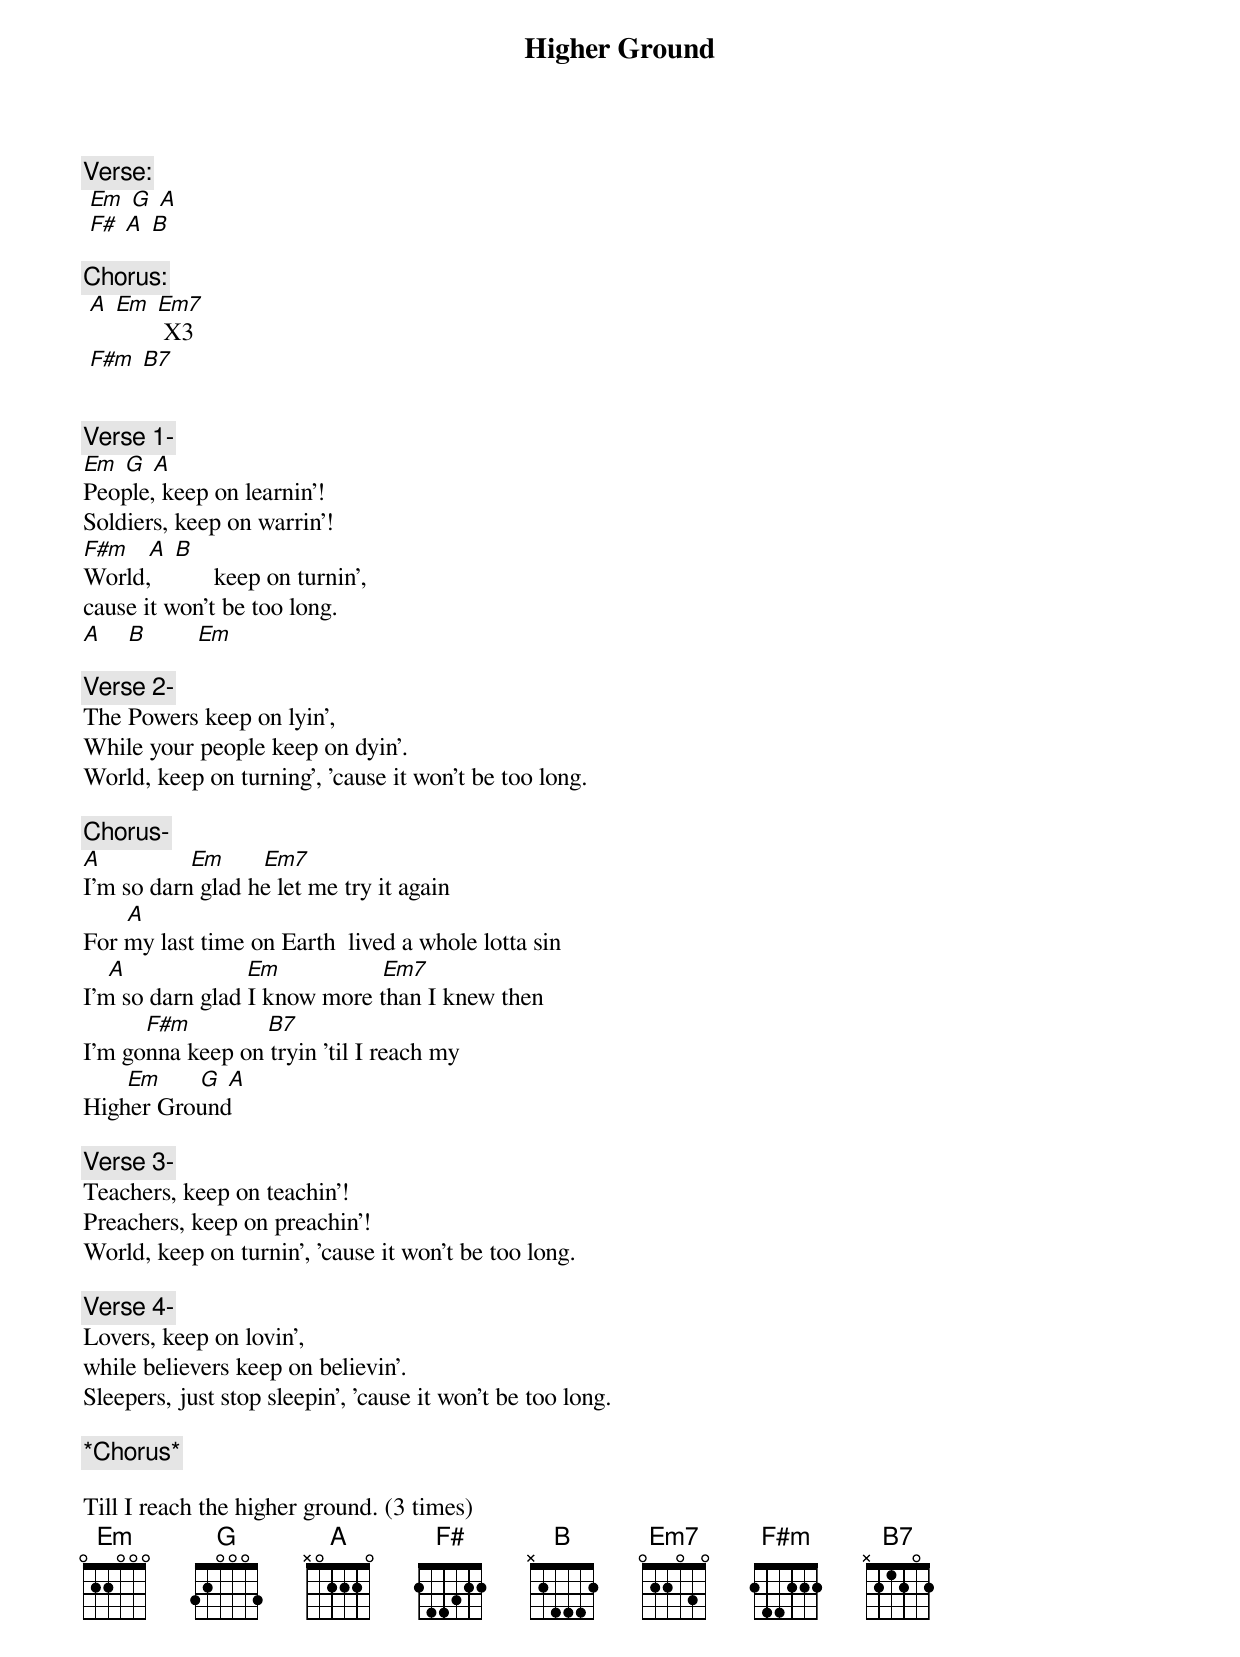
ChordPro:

{t: Higher Ground}
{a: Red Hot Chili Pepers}


{c:Verse: }
 [Em] [G] [A]
 [F#] [A] [B]

{c:Chorus:}
 [A] [Em] [Em7] X3
 [F#m] [B7]


{c:Verse 1- }
[Em] [G] [A]
People, keep on learnin'!
Soldiers, keep on warrin'!
[F#m]   [A] [B]
World,          keep on turnin',
cause it won't be too long.
[A]    [B]        [Em]

{c:Verse 2- }
The Powers keep on lyin',
While your people keep on dyin'.
World, keep on turning', 'cause it won't be too long.

{c:Chorus- }
[A]              [Em]      [Em7]
I'm so darn glad he let me try it again
       [A]
For my last time on Earth  lived a whole lotta sin
    [A]                   [Em]                [Em7]
I'm so darn glad I know more than I knew then
          [F#m]            [B7]
I'm gonna keep on tryin 'til I reach my
       [Em]      [G] [A]
Higher Ground

{c:Verse 3- }
Teachers, keep on teachin'!
Preachers, keep on preachin'!
World, keep on turnin', 'cause it won't be too long.

{c:Verse 4- }
Lovers, keep on lovin',
while believers keep on believin'.
Sleepers, just stop sleepin', 'cause it won't be too long.

{c:*Chorus* }

Till I reach the higher ground. (3 times)
